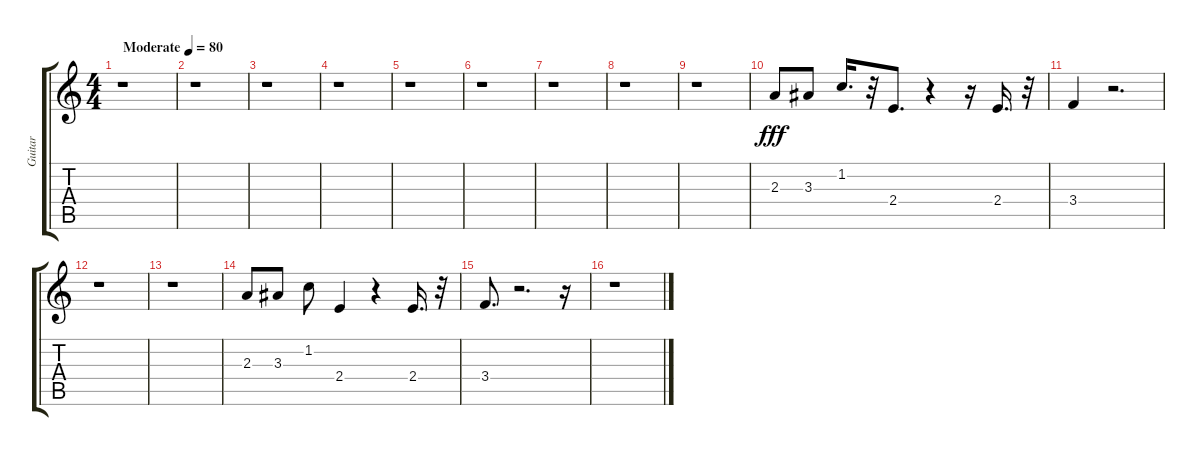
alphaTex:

\track ("Guitar" "Guitar") {instrument electricguitarjazz}
\staff {score tabs}
\tuning (E4 B3 G3 D3 A2 E2) {hide}
\ts (4 4)
\tempo (80 "Moderate")
\clef g2
\ks c
r.1{dy fff instrument electricguitarjazz} |
r.1 |
r.1 |
r.1 |
r.1 |
r.1 |
r.1 |
r.1 |
r.1 |
2.3.8 3.3.8 1.2.16{d} r.32 2.4.8{d} r.4 r.16 2.4.16{d} r.32 |
3.4.4 r.2{d} |
r.1 |
r.1 |
2.3.8 3.3.8 1.2.8 2.4.4 r.4 2.4.16{d} r.32 |
3.4.8{d} r.2{d} r.16 |
r.1
